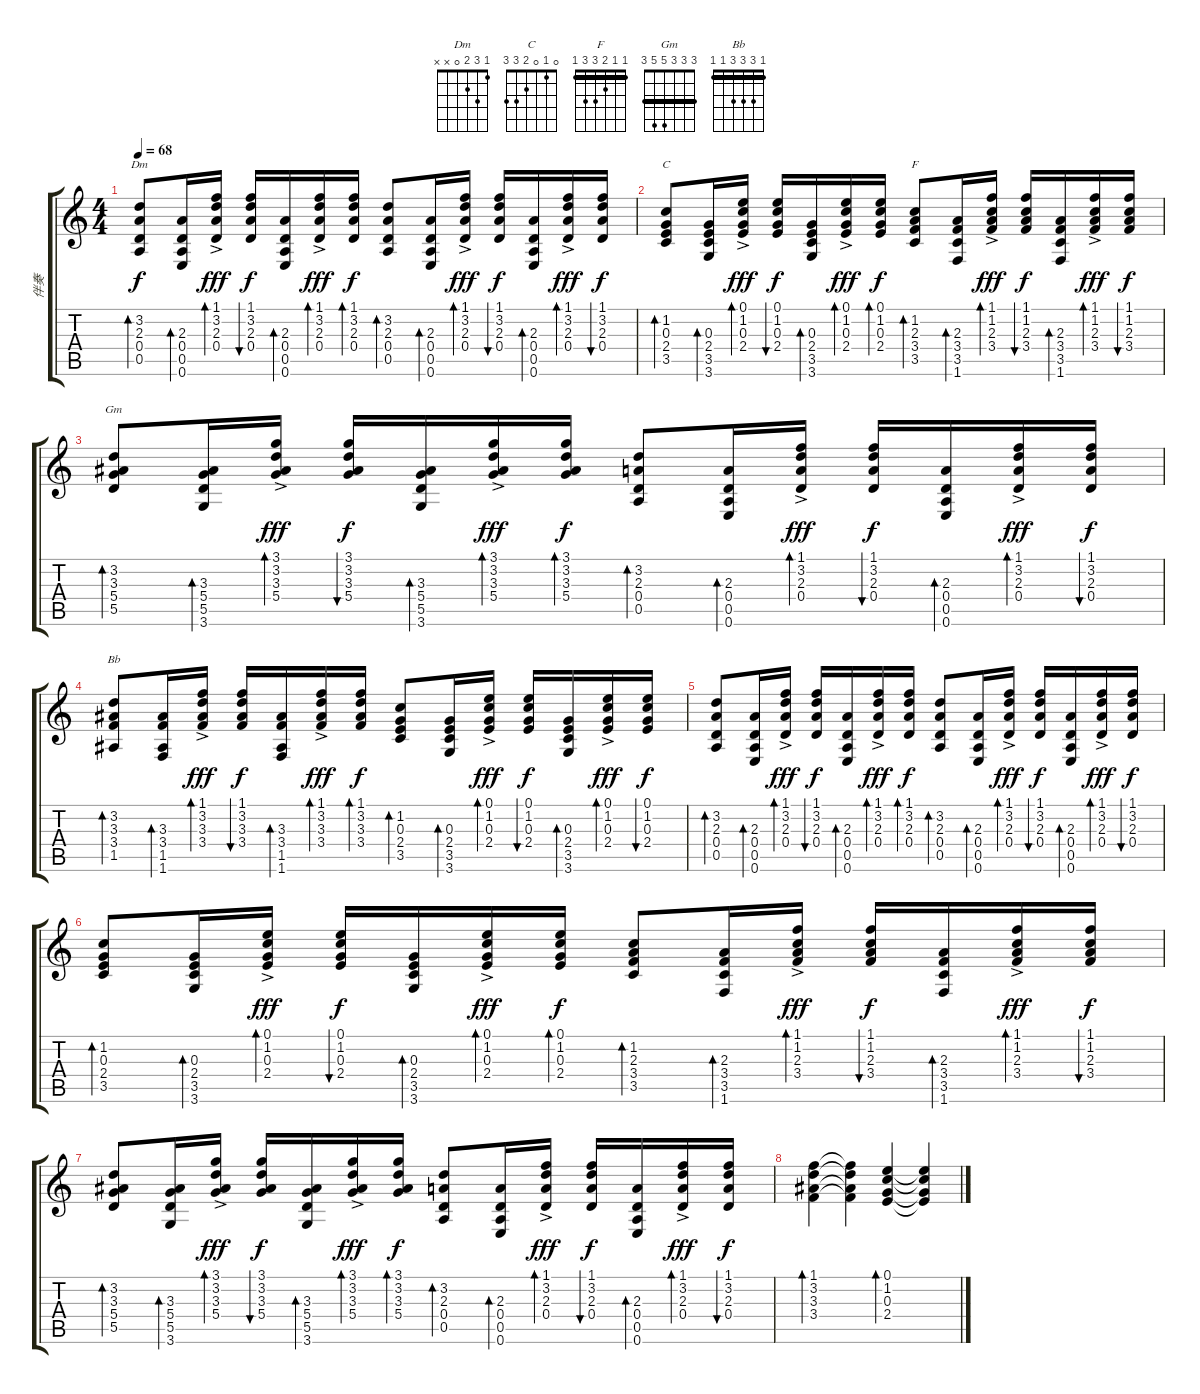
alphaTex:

\track ("伴奏" "伴奏") {instrument acousticguitarsteel}
\staff {score tabs}
\tuning (E4 B3 G3 D3 A2 E2) {hide}
\chord ("Dm" 1 3 2 0 x x)
\chord ("C" 0 1 0 2 3 3)
\chord ("F" 1 1 2 3 3 1) {barre 1}
\chord ("Gm" 3 3 3 5 5 3) {barre 3}
\chord ("Bb" 1 3 3 3 1 1) {barre 1}
\ts (4 4)
\tempo 68
\clef g2
\ks c
(3.2 2.3 0.4 0.5).8{bd 30 ch "Dm" dy f volume 10} (2.3 0.4 0.5 0.6).16{bd 30} (1.1{ac} 3.2{ac} 2.3{ac} 0.4{ac}).16{bd 30 dy fff} (1.1 3.2 2.3 0.4).16{bu 30 dy f} (2.3 0.4 0.5 0.6).16{bd 30} (1.1{ac} 3.2{ac} 2.3{ac} 0.4{ac}).16{bd 30 dy fff} (1.1 3.2 2.3 0.4).16{bd 30 dy f} (3.2 2.3 0.4 0.5).8{bd 30} (2.3 0.4 0.5 0.6).16{bd 30} (1.1{ac} 3.2{ac} 2.3{ac} 0.4{ac}).16{bd 30 dy fff} (1.1 3.2 2.3 0.4).16{bu 30 dy f} (2.3 0.4 0.5 0.6).16{bd 30} (1.1{ac} 3.2{ac} 2.3{ac} 0.4{ac}).16{bd 30 dy fff} (1.1 3.2 2.3 0.4).16{bu 30 dy f} |
(1.2 0.3 2.4 3.5).8{bd 30 ch "C"} (0.3 2.4 3.5 3.6).16{bd 30} (0.1{ac} 1.2{ac} 0.3{ac} 2.4{ac}).16{bd 30 dy fff} (0.1 1.2 0.3 2.4).16{bu 30 dy f} (0.3 2.4 3.5 3.6).16{bd 30} (0.1{ac} 1.2{ac} 0.3{ac} 2.4{ac}).16{bd 30 dy fff} (0.1 1.2 0.3 2.4).16{bd 30 dy f} (1.2 2.3 3.4 3.5).8{bd 30 ch "F"} (2.3 3.4 3.5 1.6).16{bd 30} (1.1{ac} 1.2{ac} 2.3{ac} 3.4{ac}).16{bd 30 dy fff} (1.1 1.2 2.3 3.4).16{bu 30 dy f} (2.3 3.4 3.5 1.6).16{bd 30} (1.1{ac} 1.2{ac} 2.3{ac} 3.4{ac}).16{bd 30 dy fff} (1.1 1.2 2.3 3.4).16{bu 30 dy f} |
(3.2 3.3 5.4 5.5).8{bd 30 ch "Gm" volume 10} (3.3 5.4 5.5 3.6).16{bd 30} (3.1{ac} 3.2{ac} 3.3{ac} 5.4{ac}).16{bd 30 dy fff} (3.1 3.2 3.3 5.4).16{bu 30 dy f} (3.3 5.4 5.5 3.6).16{bd 30} (3.1{ac} 3.2{ac} 3.3{ac} 5.4{ac}).16{bd 30 dy fff} (3.1 3.2 3.3 5.4).16{bd 30 dy f} (3.2 2.3 0.4 0.5).8{bd 30} (2.3 0.4 0.5 0.6).16{bd 30} (1.1{ac} 3.2{ac} 2.3{ac} 0.4{ac}).16{bd 30 dy fff} (1.1 3.2 2.3 0.4).16{bu 30 dy f} (2.3 0.4 0.5 0.6).16{bd 30} (1.1{ac} 3.2{ac} 2.3{ac} 0.4{ac}).16{bd 30 dy fff} (1.1 3.2 2.3 0.4).16{bu 30 dy f} |
(3.2 3.3 3.4 1.5).8{bd 30 ch "Bb"} (3.3 3.4 1.5 1.6).16{bd 30} (1.1{ac} 3.2{ac} 3.3{ac} 3.4{ac}).16{bd 30 dy fff} (1.1 3.2 3.3 3.4).16{bu 30 dy f} (3.3 3.4 1.5 1.6).16{bd 30} (1.1{ac} 3.2{ac} 3.3{ac} 3.4{ac}).16{bd 30 dy fff} (1.1 3.2 3.3 3.4).16{bd 30 dy f} (1.2 0.3 2.4 3.5).8{bd 30} (0.3 2.4 3.5 3.6).16{bd 30} (0.1{ac} 1.2{ac} 0.3{ac} 2.4{ac}).16{bd 30 dy fff} (0.1 1.2 0.3 2.4).16{bu 30 dy f} (0.3 2.4 3.5 3.6).16{bd 30} (0.1{ac} 1.2{ac} 0.3{ac} 2.4{ac}).16{bd 30 dy fff} (0.1 1.2 0.3 2.4).16{bu 30 dy f} |
(3.2 2.3 0.4 0.5).8{bd 30} (2.3 0.4 0.5 0.6).16{bd 30} (1.1{ac} 3.2{ac} 2.3{ac} 0.4{ac}).16{bd 30 dy fff} (1.1 3.2 2.3 0.4).16{bu 30 dy f} (2.3 0.4 0.5 0.6).16{bd 30} (1.1{ac} 3.2{ac} 2.3{ac} 0.4{ac}).16{bd 30 dy fff} (1.1 3.2 2.3 0.4).16{bd 30 dy f} (3.2 2.3 0.4 0.5).8{bd 30} (2.3 0.4 0.5 0.6).16{bd 30} (1.1{ac} 3.2{ac} 2.3{ac} 0.4{ac}).16{bd 30 dy fff} (1.1 3.2 2.3 0.4).16{bu 30 dy f} (2.3 0.4 0.5 0.6).16{bd 30} (1.1{ac} 3.2{ac} 2.3{ac} 0.4{ac}).16{bd 30 dy fff} (1.1 3.2 2.3 0.4).16{bu 30 dy f} |
(1.2 0.3 2.4 3.5).8{bd 30} (0.3 2.4 3.5 3.6).16{bd 30} (0.1{ac} 1.2{ac} 0.3{ac} 2.4{ac}).16{bd 30 dy fff} (0.1 1.2 0.3 2.4).16{bu 30 dy f} (0.3 2.4 3.5 3.6).16{bd 30} (0.1{ac} 1.2{ac} 0.3{ac} 2.4{ac}).16{bd 30 dy fff} (0.1 1.2 0.3 2.4).16{bd 30 dy f} (1.2 2.3 3.4 3.5).8{bd 30} (2.3 3.4 3.5 1.6).16{bd 30} (1.1{ac} 1.2{ac} 2.3{ac} 3.4{ac}).16{bd 30 dy fff} (1.1 1.2 2.3 3.4).16{bu 30 dy f} (2.3 3.4 3.5 1.6).16{bd 30} (1.1{ac} 1.2{ac} 2.3{ac} 3.4{ac}).16{bd 30 dy fff} (1.1 1.2 2.3 3.4).16{bu 30 dy f} |
(3.2 3.3 5.4 5.5).8{bd 30 volume 10} (3.3 5.4 5.5 3.6).16{bd 30} (3.1{ac} 3.2{ac} 3.3{ac} 5.4{ac}).16{bd 30 dy fff} (3.1 3.2 3.3 5.4).16{bu 30 dy f} (3.3 5.4 5.5 3.6).16{bd 30} (3.1{ac} 3.2{ac} 3.3{ac} 5.4{ac}).16{bd 30 dy fff} (3.1 3.2 3.3 5.4).16{bd 30 dy f} (3.2 2.3 0.4 0.5).8{bd 30} (2.3 0.4 0.5 0.6).16{bd 30} (1.1{ac} 3.2{ac} 2.3{ac} 0.4{ac}).16{bd 30 dy fff} (1.1 3.2 2.3 0.4).16{bu 30 dy f} (2.3 0.4 0.5 0.6).16{bd 30} (1.1{ac} 3.2{ac} 2.3{ac} 0.4{ac}).16{bd 30 dy fff} (1.1 3.2 2.3 0.4).16{bu 30 dy f} |
(1.1 3.2 3.3 3.4).4{bd 60} (1.1{t} 3.2{t} 3.3{t} 3.4{t}).4 (0.1 1.2 0.3 2.4).4{bd 60} (0.1{t} 1.2{t} 0.3{t} 2.4{t}).4
